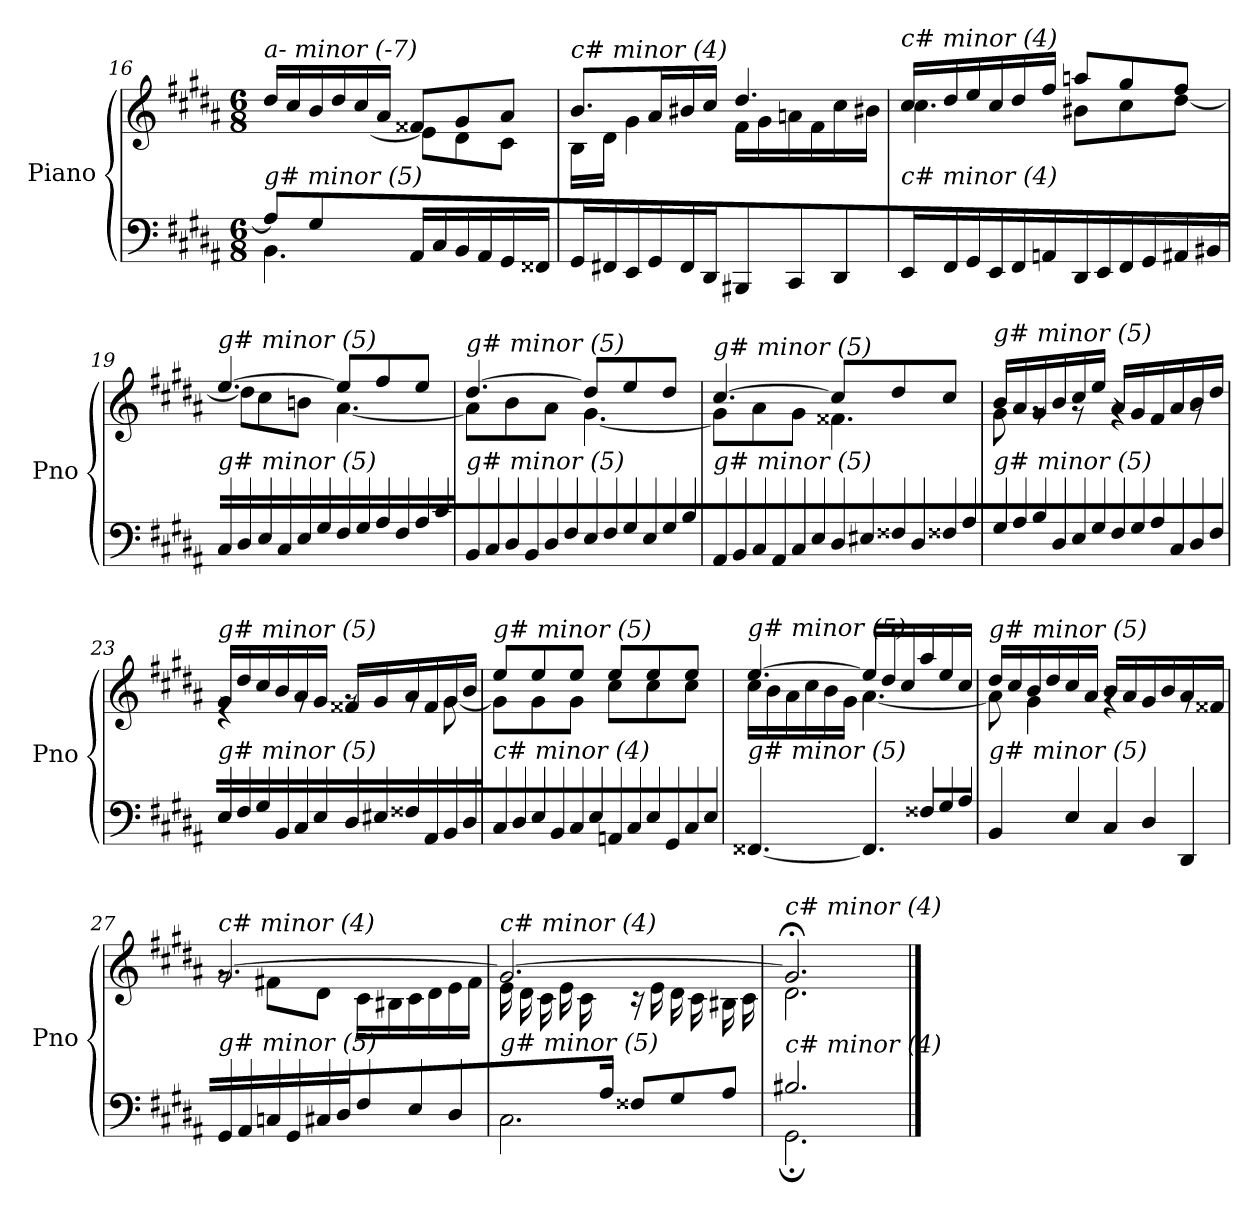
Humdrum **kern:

**kern	**kern
*part1	*part1
*staff2	*staff1
*I"Piano	*
*I'Pno	*
*clefF4	*clefG2
*k[f#c#g#d#a#]	*k[f#c#g#d#a#]
*M6/8	*M6/8
=16	=16
*^	*^
!	!	!LO:TX:i:t=a- minor (-7)	!
!LO:TX:i:t=g# minor (5)	!	!	!
8A#/L]	4.BB\	16dd#/LL	4ryy
.	.	16cc#/	.
8G#/	.	16b/	.
.	.	16dd#/	.
2ryy	.	16cc#/	[8e\J
.	.	16a#/JJ	.
.	16AA#/LL	8f##X/L	8e\L]
.	16C#/	.	.
.	16BB/	8g#/	8d#\
.	16AA#/	.	.
.	16GG#/	8a#/J	8c#\J
.	16FF##X/JJ	.	.
!!LO:LB:g=z	!!
=17	=17	=17	=17
!	!	!LO:TX:i:t=c# minor (4)	!
!LO:TX:i:t=c# minor (4)	!	!	!
*v	*v	*	*
16GG#/LL	8.b/L	16B\LL
16FF#X/	.	16d#\JJ
16EE/	.	4g#\
16GG#/	16a#/L	.
16FF#/	16b#X/	.
16DD#/JJ	16cc#/JJ	.
8BBB#X/L	4.dd#/	16f#\LL
.	.	16g#\
8CC#/	.	16an\
.	.	16f#\
8DD#/J	.	16cc#\
.	.	16b#X\JJ
=18	=18	=18
!	!LO:TX:i:t=c# minor (4)	!
!LO:TX:i:t=c# minor (4)	!	!
16EE/LL	16cc#/LL	4.cc#\
16FF#/	16dd#/	.
16GG#/	16ee/	.
16EE/	16cc#/	.
16FF#/	16dd#/	.
16AAn/JJ	16ff#/JJ	.
16DD#/LL	8aan/L	8b#X\L
16EE/	.	.
16FF#/	8gg#/	8cc#\
16GG#/	.	.
16AA#X/	8ff#/J	[8dd#\J
16BB#X/JJ	.	.
=19	=19	=19
!	!LO:TX:i:t=g# minor (5)	!
!LO:TX:i:t=g# minor (5)	!	!
16C#\LL	[4.ee/	8dd#\L]
16D#\	.	.
16E\	.	8cc#\
16C#\	.	.
16E\	.	8bn\J
16G#\JJ	.	.
16F#\LL	8ee/L]	[4.a#\
16G#\	.	.
16A#\	8ff#/	.
16F#\	.	.
16A#\	8ee/J	.
16c#\JJ	.	.
!!LO:LB:g=z	!!
=20	=20	=20
!	!LO:TX:i:t=g# minor (5)	!
!LO:TX:i:t=g# minor (5)	!	!
16BB\LL	[4.dd#/	8a#\L]
16C#\	.	.
16D#\	.	8b\
16BB\	.	.
16D#\	.	8a#\J
16F#\JJ	.	.
16E\LL	8dd#/L]	[4.g#\
16F#\	.	.
16G#\	8ee/	.
16E\	.	.
16G#\	8dd#/J	.
16B\JJ	.	.
=21	=21	=21
!	!LO:TX:i:t=g# minor (5)	!
!LO:TX:i:t=g# minor (5)	!	!
16AA#/LL	[4.cc#/	8g#\L]
16BB/	.	.
16C#/	.	8a#\
16AA#/	.	.
16C#/	.	8g#\J
16E/JJ	.	.
16D#\LL	8cc#/L]	4.f##X\
16E#Xi\	.	.
16F##X\	8dd#/	.
16D#\	.	.
16F##X\	8cc#/J	.
16A#\JJ	.	.
=22	=22	=22
!	!LO:TX:i:t=g# minor (5)	!
!LO:TX:i:t=g# minor (5)	!	!
16G#\LL	16b/LL	8g#\
16A#\	16a#/	.
16B\	16g#/	8rg
16D#\	16b/	.
16E\	16cc#/	8rg
16G#\JJ	16ee/JJ	.
16F#\LL	16a#/LL	4rg
16G#\	16g#/	.
16A#\	16f#/	.
16C#\	16a#/	.
16D#\	16b/	8rg
16F#\JJ	16dd#/JJ	.
!!LO:LB:g=z	!!
=23	=23	=23
!	!LO:TX:i:t=g# minor (5)	!
!LO:TX:i:t=g# minor (5)	!	!
16E\LL	16g#/LL	4re
16F#\	16dd#/	.
16G#\	16cc#/	.
16BB\	16b/	.
16C#\	16a#/	8rg
16E\JJ	16g#/JJ	.
16D#/LL	16f##X/LL	8rg
16E#Xi/	16g#/	.
16F##X/	16a#/	8rg
16AA#/	16f##/	.
16BB/	16g#/	[8g#\
16D#/JJ	16b/JJ	.
=24	=24	=24
!	!LO:TX:i:t=g# minor (5)	!
!LO:TX:i:t=c# minor (4)	!	!
16C#/LL	8ee/L	8g#\L]
16D#/	.	.
16E/	8ee/	8g#\
16BB/	.	.
16C#/	8ee/J	8g#\J
16E/JJ	.	.
16AAn/LL	8ee/L	8cc#\L
16C#/	.	.
16E/	8ee/	8cc#\
16GG#/	.	.
16C#/	8ee/J	8cc#\J
16E/JJ	.	.
=25	=25	=25
!	!LO:TX:i:t=g# minor (5)	!
!LO:TX:i:t=g# minor (5)	!	!
[4.FF##X/	[4.ee/	16cc#\LL
.	.	16b\
.	.	16a#\
.	.	16cc#\
.	.	16b\
.	.	16g#\JJ
8.FF##\L]	16ee/LL]	[4.a#\
.	16dd#/	.
.	16cc#/	.
16F##X\L	16aa#/	.
16G#\	16ee/	.
16A#\JJ	16cc#/JJ	.
!!LO:LB:g=z	!!
=26	=26	=26
!	!LO:TX:i:t=g# minor (5)	!
!LO:TX:i:t=g# minor (5)	!	!
4BB/	16dd#/LL	8a#\]
.	16cc#/	.
.	16b/	4g#\
.	16dd#/	.
8E\	16cc#/	.
.	16a#/JJ	.
8C#/L	16b/LL	4rg
.	16a#/	.
8D#/	16g#/	.
.	16b/	.
8DD#/J	16a#/	8rg
.	16f##X/JJ	.
=27	=27	=27
!	!LO:TX:i:t=c# minor (4)	!
!LO:TX:i:t=g# minor (5)	!	!
16GG#/LL	[2.g#/	8rg
16AA#/	.	.
16Cnj/	.	8f#X\L
16GG#/	.	.
16C#j/	.	8d#\J
16D#/JJ	.	.
8F#\L	.	16c#\LL
.	.	16B#X\
8E\	.	16c#\
.	.	16d#\
8D#\J	.	16e\
.	.	16f#\JJ
=28	=28	=28
*^	*	*^
*	*^	*	*	*
!	!	!	!LO:TX:i:t=c# minor (4)	!	!
!LO:TX:i:t=g# minor (5)	!	!	!	!	!
4ryy	2.C#\	4.ryy	2.g#/_	16e\LL	4.ryy
.	.	.	.	16d#\	.
.	.	.	.	16c#\	.
.	.	.	.	16e\	.
16ryy	.	.	.	16c#\	.
16A#/JJ	.	.	.	16ryy	.
4.ryy	.	8F##X/L	.	16r	4.ryy
.	.	.	.	16e\LL	.
.	.	8G#/	.	16d#\	.
.	.	.	.	16c#\	.
.	.	8A#/J	.	16B#X\	.
.	.	.	.	16c#\JJ	.
*	*v	*v	*	*	*
*	*	*	*v	*v
=29	=29	=29	=29
!	!	!LO:TX:i:t=c# minor (4)	!
!LO:TX:i:t=c# minor (4)	!	!	!
2.B#X/	2.GG#;\	2.g#;</]	2.d#\
*v	*v	*	*
*	*v	*v
==	==
*-	*-
